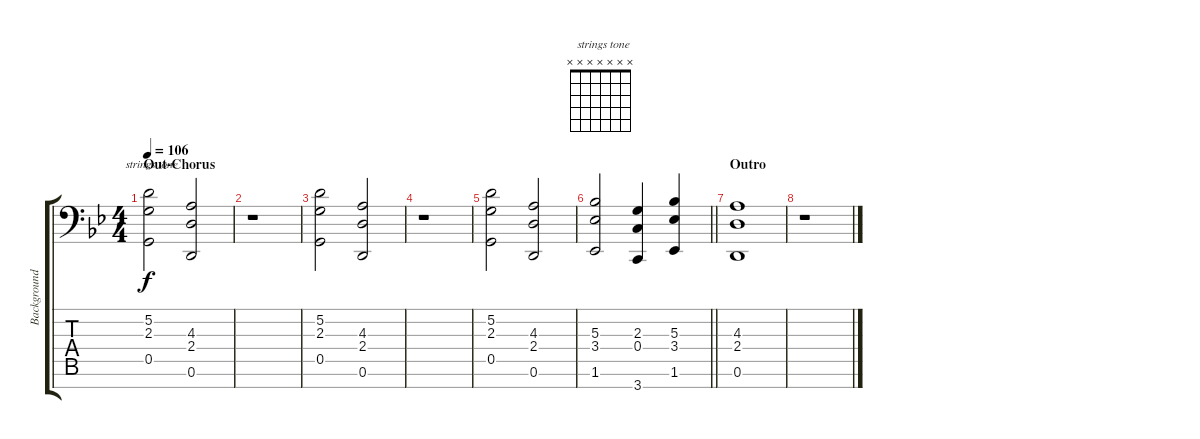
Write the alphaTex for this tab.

\track ("Background Keyboard" "Background") {instrument pad4choir}
\staff {score tabs}
\tuning (D4 A3 F3 C3 G2 D2 A1) {hide}
\chord ("  strings tone" x x x x x x x) {firstfret 0}
\ts (4 4)
\section ("" "Out-Chorus")
\tempo 106
\clef f4
\ks bb
(5.2 2.3 0.5).2{ch "  strings tone" dy f volume 8 instrument stringensemble1} (4.3 2.4 0.6).2 |
r.1 |
(5.2 2.3 0.5).2 (4.3 2.4 0.6).2 |
r.1 |
(5.2 2.3 0.5).2 (4.3 2.4 0.6).2 |
\barLineRight lightlight
(5.3 3.4 1.6).2 (2.3 0.4 3.7).4 (5.3 3.4 1.6).4 |
\section ("" "Outro")
(4.3 2.4 0.6).1 |
r.1
